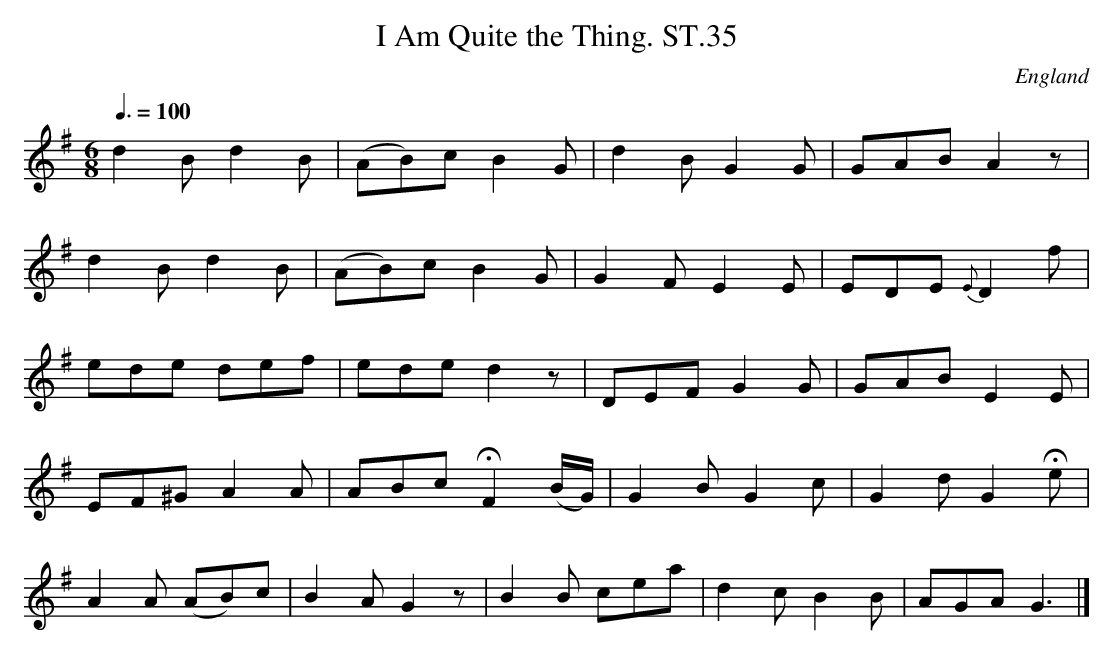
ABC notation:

X:1
T:I Am Quite the Thing. ST.35
L:1/8
M:6/8
O:England
Q:3/8=100
K:G
d2Bd2B|(AB)cB2G|d2BG2G|GAB A2z|!
d2Bd2B|(AB)cB2G|G2FE2E|EDE {E}D2f|!
ede def|ede d2z|DEF G2G|GAB E2E|!
EF^G A2A|ABc HF2(B/2G/2)|G2BG2c|G2dG2He|!
A2A (AB)c|B2AG2z|B2B cea|d2cB2B|AGA G3|]
